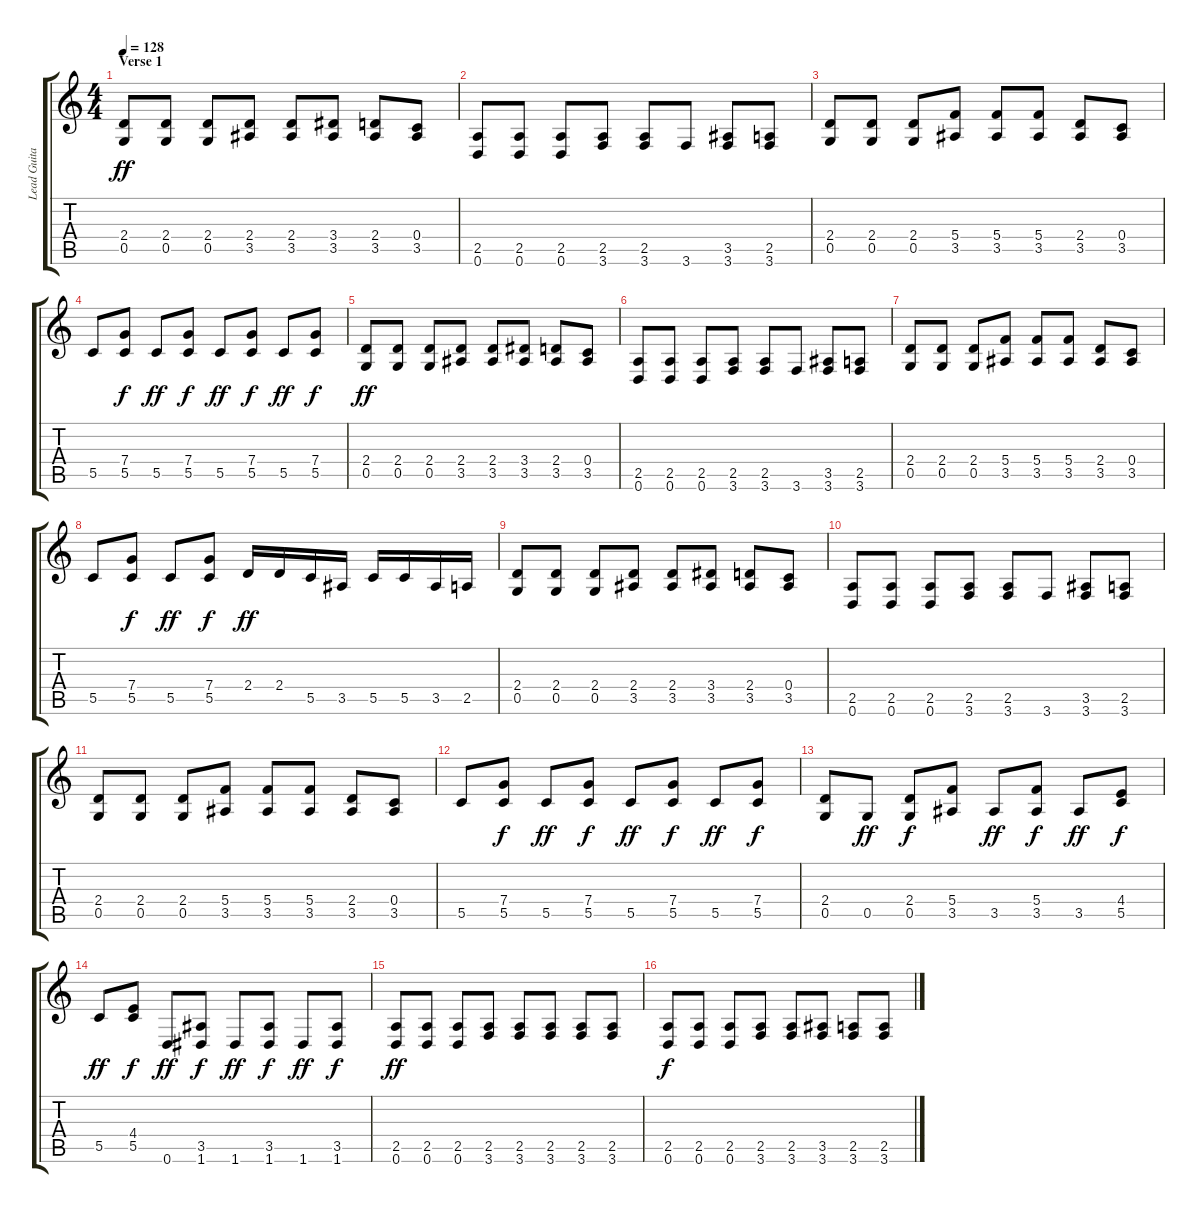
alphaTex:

\track ("Lead Guitar" "Lead Guita") {instrument distortionguitar}
\staff {score tabs}
\tuning (D4 A3 F3 C3 G2 D2) {hide}
\ts (4 4)
\section ("" "Verse 1")
\tempo 128
\clef g2
\ks c
(2.4 0.5).8{dy ff} (2.4 0.5).8 (2.4 0.5).8 (2.4 3.5).8 (2.4 3.5).8 (3.4 3.5).8 (2.4 3.5).8 (0.4 3.5).8 |
(2.5 0.6).8 (2.5 0.6).8 (2.5 0.6).8 (2.5 3.6).8 (2.5 3.6).8 3.6.8 (3.5 3.6).8 (2.5 3.6).8 |
(2.4 0.5).8 (2.4 0.5).8 (2.4 0.5).8 (5.4 3.5).8 (5.4 3.5).8 (5.4 3.5).8 (2.4 3.5).8 (0.4 3.5).8 |
5.5.8 (7.4 5.5).8{dy f} 5.5.8{dy ff} (7.4 5.5).8{dy f} 5.5.8{dy ff} (7.4 5.5).8{dy f} 5.5.8{dy ff} (7.4 5.5).8{dy f} |
(2.4 0.5).8{dy ff} (2.4 0.5).8 (2.4 0.5).8 (2.4 3.5).8 (2.4 3.5).8 (3.4 3.5).8 (2.4 3.5).8 (0.4 3.5).8 |
(2.5 0.6).8 (2.5 0.6).8 (2.5 0.6).8 (2.5 3.6).8 (2.5 3.6).8 3.6.8 (3.5 3.6).8 (2.5 3.6).8 |
(2.4 0.5).8 (2.4 0.5).8 (2.4 0.5).8 (5.4 3.5).8 (5.4 3.5).8 (5.4 3.5).8 (2.4 3.5).8 (0.4 3.5).8 |
5.5.8 (7.4 5.5).8{dy f} 5.5.8{dy ff} (7.4 5.5).8{dy f} 2.4.16{dy ff} 2.4.16 5.5.16 3.5.16 5.5.16 5.5.16 3.5.16 2.5.16 |
(2.4 0.5).8 (2.4 0.5).8 (2.4 0.5).8 (2.4 3.5).8 (2.4 3.5).8 (3.4 3.5).8 (2.4 3.5).8 (0.4 3.5).8 |
(2.5 0.6).8 (2.5 0.6).8 (2.5 0.6).8 (2.5 3.6).8 (2.5 3.6).8 3.6.8 (3.5 3.6).8 (2.5 3.6).8 |
(2.4 0.5).8 (2.4 0.5).8 (2.4 0.5).8 (5.4 3.5).8 (5.4 3.5).8 (5.4 3.5).8 (2.4 3.5).8 (0.4 3.5).8 |
5.5.8 (7.4 5.5).8{dy f} 5.5.8{dy ff} (7.4 5.5).8{dy f} 5.5.8{dy ff} (7.4 5.5).8{dy f} 5.5.8{dy ff} (7.4 5.5).8{dy f} |
(2.4 0.5).8 0.5.8{dy ff} (2.4 0.5).8{dy f} (5.4 3.5).8 3.5.8{dy ff} (5.4 3.5).8{dy f} 3.5.8{dy ff} (4.4 5.5).8{dy f} |
5.5.8{dy ff} (4.4 5.5).8{dy f} 0.6.8{dy ff} (3.5 1.6).8{dy f} 1.6.8{dy ff} (3.5 1.6).8{dy f} 1.6.8{dy ff} (3.5 1.6).8{dy f} |
(2.5 0.6).8{dy ff} (2.5 0.6).8 (2.5 0.6).8 (2.5 3.6).8 (2.5 3.6).8 (2.5 3.6).8 (2.5 3.6).8 (2.5 3.6).8 |
(2.5 0.6).8{dy f} (2.5 0.6).8 (2.5 0.6).8 (2.5 3.6).8 (2.5 3.6).8 (3.5 3.6).8 (2.5 3.6).8 (2.5 3.6).8
